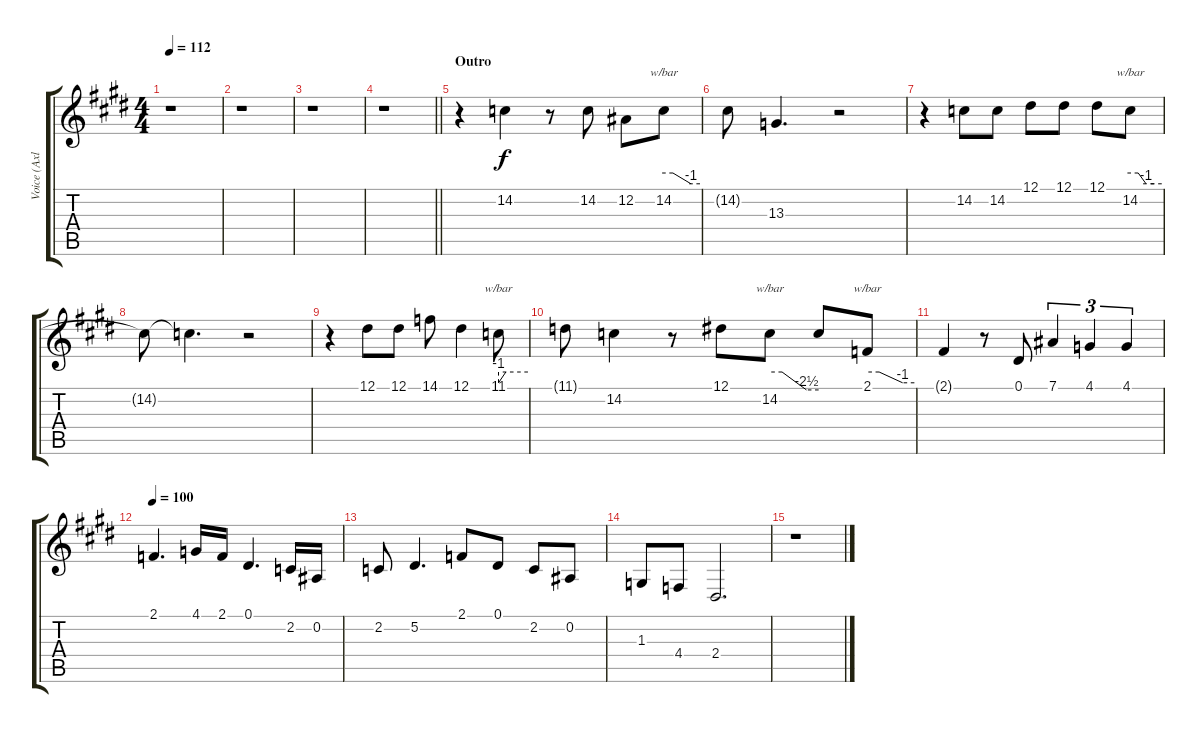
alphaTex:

\track ("Voice (Axl)" "Voice (Axl") {instrument lead2sawtooth}
\staff {score tabs}
\tuning (Eb4 Bb3 Gb3 Db3 Ab2 Eb2) {hide}
\ts (4 4)
\tempo 112
\clef g2
\ks e
r.1{dy f} |
r.1 |
r.1 |
\barLineRight lightlight
r.1 |
\section ("" "Outro")
r.4 14.2.4 r.8 14.2.8 12.2.8 14.2.8{tbe (custom default 0 0 15 0 45 -4 60 -4)} |
14.2{t}.8 13.3.4{d} r.2 |
r.4 14.2.8 14.2.8 12.1.8 12.1.8 12.1.8 14.2.8{tbe (custom default 0 0 15 0 30 -4 45 -4 60 -4)} |
14.2{t}.8 14.2{t}.4{d} r.2 |
r.4 12.1.8 12.1.8 14.1.8 12.1.4 11.1.8{tbe (custom default 0 -4 15 0 60 0)} |
11.1{t}.8 14.2.4 r.8 12.1.8 14.2.8{tbe (custom default 0 0 15 0 45 -10 60 -10)} 14.2{t}.8 2.1.8{tbe (custom default 0 0 15 0 45 -4 60 -4)} |
2.1{t}.4 r.8 0.1.8 7.1.4{tu (3 2)} 4.1.4{tu (3 2)} 4.1.4{tu (3 2)} |
\tempo 100
2.1.4{d} 4.1.16 2.1.16 0.1.4{d} 2.2.16 0.2.16 |
2.2.8 5.2.4{d} 2.1.8 0.1.8 2.2.8 0.2.8 |
1.3.8 4.4.8 2.4.2{d} |
r.1
